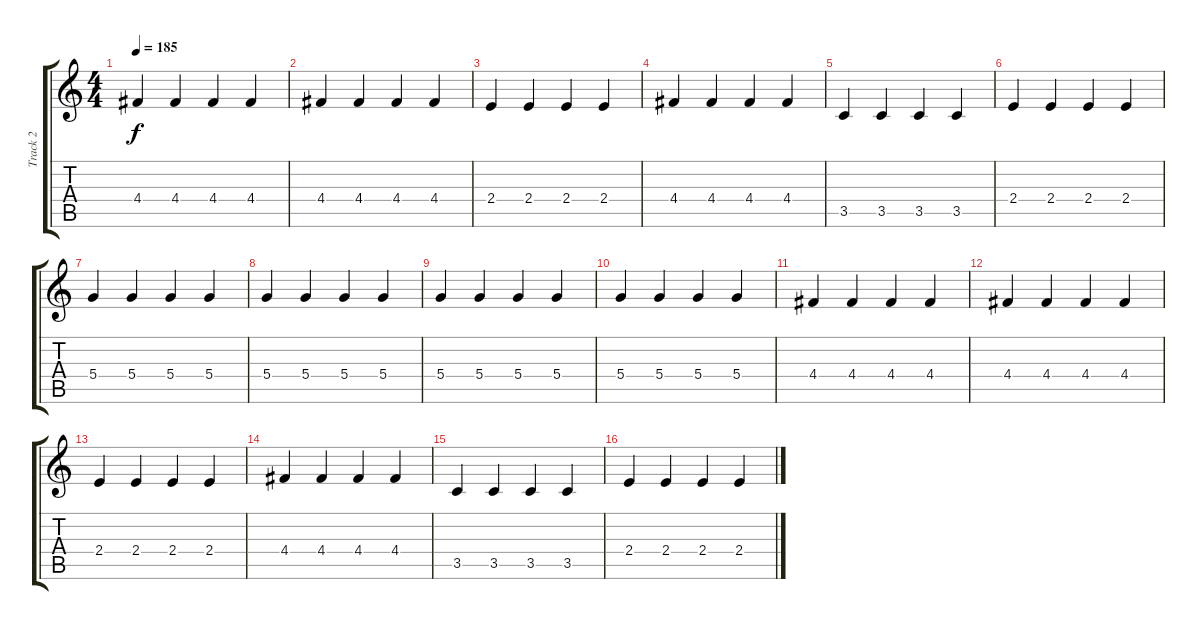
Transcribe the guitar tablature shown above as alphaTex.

\track ("Track 2" "Track 2") {instrument electricguitarjazz}
\staff {score tabs}
\tuning (E4 B3 G3 D3 A2 E2) {hide}
\ts (4 4)
\tempo 185
\clef g2
\ks c
4.4.4{dy f} 4.4.4 4.4.4 4.4.4 |
4.4.4 4.4.4 4.4.4 4.4.4 |
2.4.4 2.4.4 2.4.4 2.4.4 |
4.4.4 4.4.4 4.4.4 4.4.4 |
3.5.4 3.5.4 3.5.4 3.5.4 |
2.4.4 2.4.4 2.4.4 2.4.4 |
5.4.4 5.4.4 5.4.4 5.4.4 |
5.4.4 5.4.4 5.4.4 5.4.4 |
5.4.4 5.4.4 5.4.4 5.4.4 |
5.4.4 5.4.4 5.4.4 5.4.4 |
4.4.4 4.4.4 4.4.4 4.4.4 |
4.4.4 4.4.4 4.4.4 4.4.4 |
2.4.4 2.4.4 2.4.4 2.4.4 |
4.4.4 4.4.4 4.4.4 4.4.4 |
3.5.4 3.5.4 3.5.4 3.5.4 |
2.4.4 2.4.4 2.4.4 2.4.4
